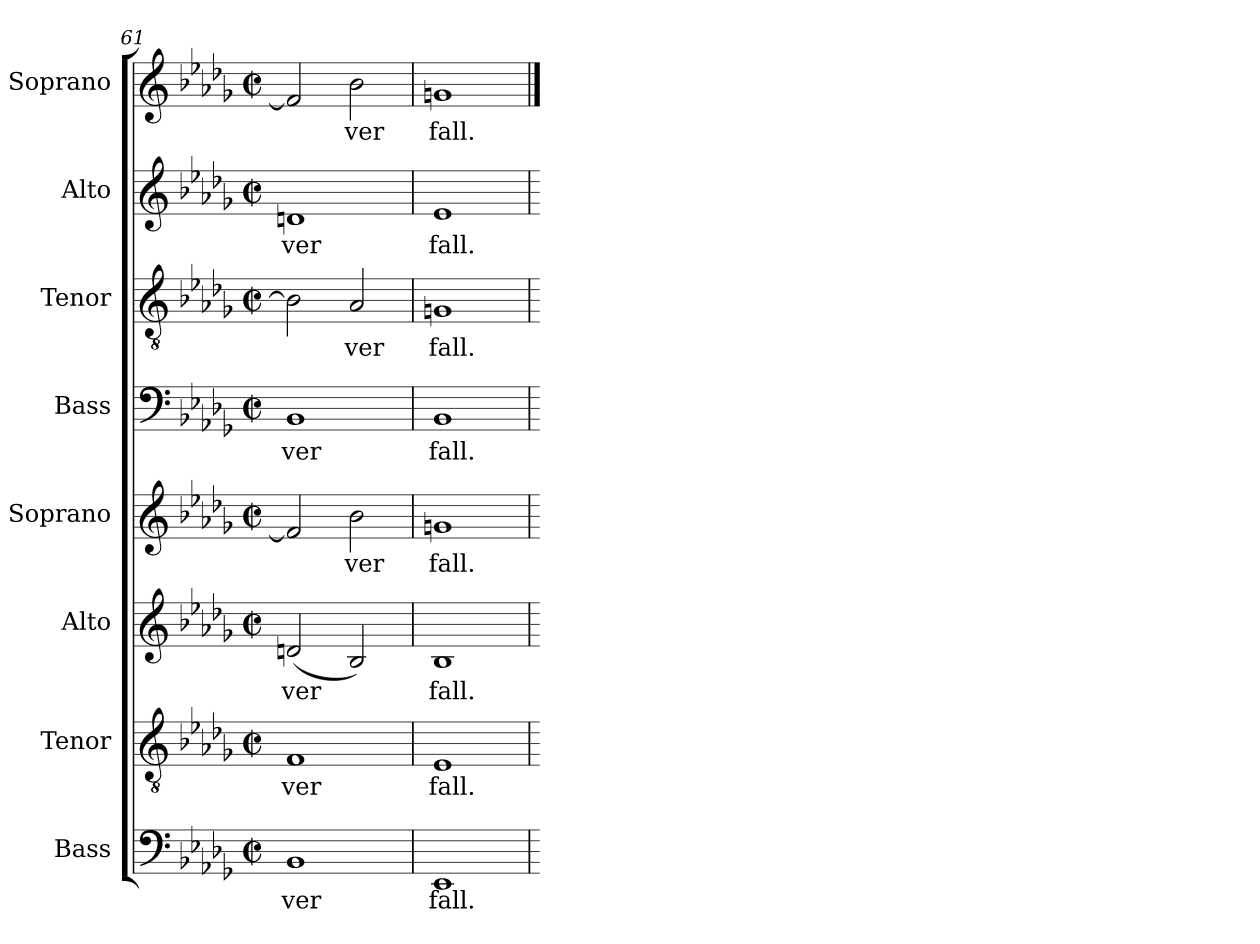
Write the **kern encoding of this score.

**kern	**text	**kern	**text	**kern	**text	**kern	**text	**kern	**text	**kern	**text	**kern	**text	**kern	**text
*part8	*part8	*part7	*part7	*part6	*part6	*part5	*part5	*part4	*part4	*part3	*part3	*part2	*part2	*part1	*part1
*staff8	*staff8	*staff7	*staff7	*staff6	*staff6	*staff5	*staff5	*staff4	*staff4	*staff3	*staff3	*staff2	*staff2	*staff1	*staff1
*I"Bass	*	*I"Tenor	*	*I"Alto	*	*I"Soprano	*	*I"Bass	*	*I"Tenor	*	*I"Alto	*	*I"Soprano	*
*clefF4	*	*clefGv2	*	*clefG2	*	*clefG2	*	*clefF4	*	*clefGv2	*	*clefG2	*	*clefG2	*
*k[b-e-a-d-g-]	*	*k[b-e-a-d-g-]	*	*k[b-e-a-d-g-]	*	*k[b-e-a-d-g-]	*	*k[b-e-a-d-g-]	*	*k[b-e-a-d-g-]	*	*k[b-e-a-d-g-]	*	*k[b-e-a-d-g-]	*
*D-:	*	*D-:	*	*D-:	*	*D-:	*	*D-:	*	*D-:	*	*D-:	*	*D-:	*
*M2/2	*	*M2/2	*	*M2/2	*	*M2/2	*	*M2/2	*	*M2/2	*	*M2/2	*	*M2/2	*
*met(c|)	*	*met(c|)	*	*met(c|)	*	*met(c|)	*	*met(c|)	*	*met(c|)	*	*met(c|)	*	*met(c|)	*
=61	=61	=61	=61	=61	=61	=61	=61	=61	=61	=61	=61	=61	=61	=61	=61
!	!LO:LY:b:cj	!	!LO:LY:b:cj	!	!LO:LY:b:cj	!	!	!	!LO:LY:b:cj	!	!	!	!LO:LY:b:cj	!	!
1BB-	-ver	1F	-ver	(<2dn/	-ver	2f/]	.	1BB-	-ver	2B-\]	.	1dn	-ver	2f/]	.
!	!	!	!	!	!	!	!LO:LY:b:cj	!	!	!	!LO:LY:b:cj	!	!	!	!LO:LY:b:cj
.	.	.	.	2B-/)	.	2b-\	-ver	.	.	2A-/	-ver	.	.	2b-\	-ver
=62	=62	=62	=62	=62	=62	=62	=62	=62	=62	=62	=62	=62	=62	=62	=62
!	!LO:LY:b:cj	!	!LO:LY:b:cj	!	!LO:LY:b:cj	!	!LO:LY:b:cj	!	!LO:LY:b:cj	!	!LO:LY:b:cj	!	!LO:LY:b:cj	!	!LO:LY:b:cj
1EE-	fall.	1E-	fall.	1B-	fall.	1gn	fall.	1BB-	fall.	1Gn	fall.	1e-	fall.	1gn	fall.
=	==	=	==	=	==	=	==	=	==	=	==	=	==	==	==
*-	*-	*-	*-	*-	*-	*-	*-	*-	*-	*-	*-	*-	*-	*-	*-
